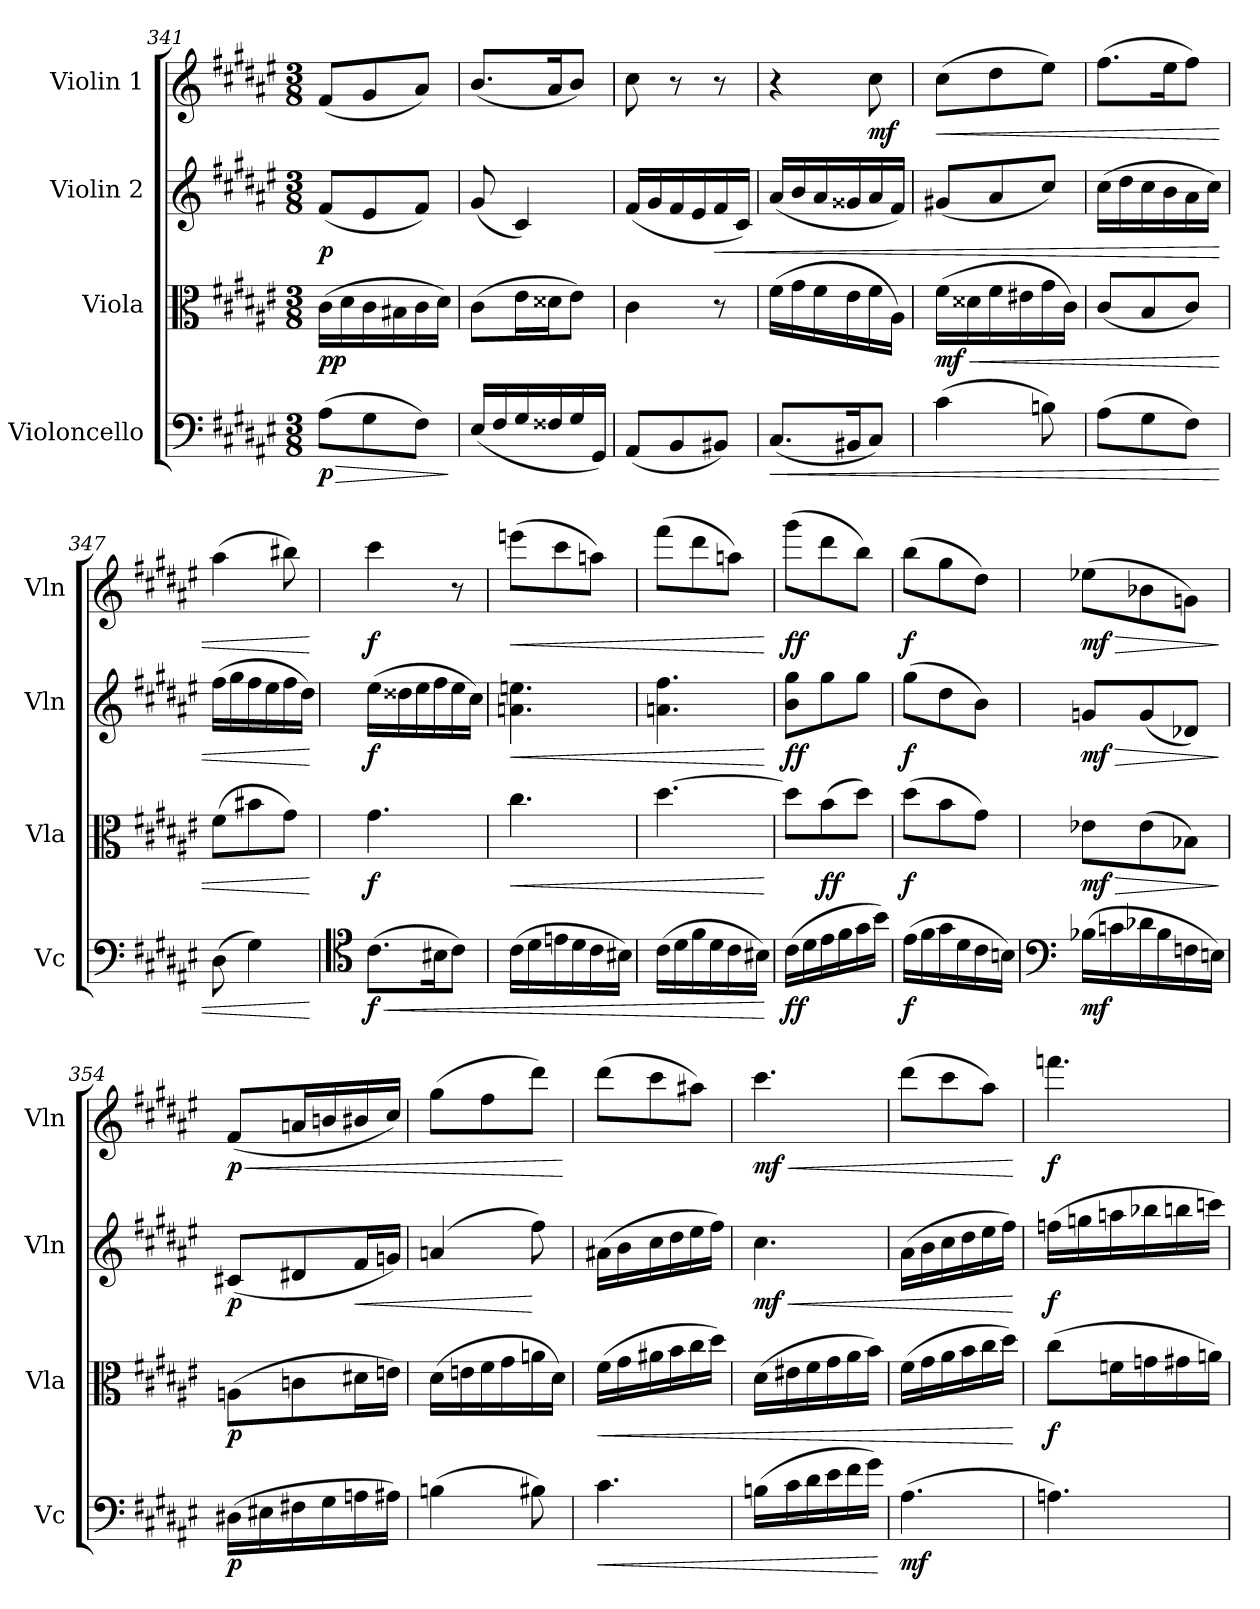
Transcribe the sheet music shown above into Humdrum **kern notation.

**kern	**dynam	**kern	**dynam	**kern	**dynam	**kern	**dynam
*part4	*part4	*part3	*part3	*part2	*part2	*part1	*part1
*staff4	*staff4	*staff3	*staff3	*staff2	*staff2	*staff1	*staff1
*I"Violoncello	*	*I"Viola	*	*I"Violin 2	*	*I"Violin 1	*
*I'Vc	*	*I'Vla	*	*I'Vln	*	*I'Vln	*
*clefF4	*	*clefC3	*	*clefG2	*	*clefG2	*
*k[f#c#g#d#a#e#]	*	*k[f#c#g#d#a#e#]	*	*k[f#c#g#d#a#e#]	*	*k[f#c#g#d#a#e#]	*
*M3/8	*	*M3/8	*	*M3/8	*	*M3/8	*
=341	=341	=341	=341	=341	=341	=341	=341
!	!LO:HP:b	!	!	!	!	!	!
!	!LO:DY:n=1:b	!	!LO:DY:b	!	!LO:DY:b	!	!
(>8A#\L	> p	(>16c#\LL	pp	(<8f#/L	p	(<8f#/L	.
.	.	16d#\	.	.	.	.	.
8G#\	.	16c#\	.	8e#/	.	8g#/	.
.	.	16B#X\	.	.	.	.	.
8F#\J)	.	16c#\	.	8f#/J)	.	8a#/J)	.
.	.	16d#\JJ)	.	.	.	.	.
.	]	.	.	.	.	.	.
=342	=342	=342	=342	=342	=342	=342	=342
(<16E#/LL	.	(>8c#\L	.	(<8g#/	.	(<8.b/L	.
16F#/	.	.	.	.	.	.	.
16G#/	.	16e#\L	.	4c#/)	.	.	.
16F##X/	.	16d##X\J	.	.	.	16a#/K	.
16G#/	.	8e#\J)	.	.	.	8b/J)	.
16GG#/JJ)	.	.	.	.	.	.	.
!!LO:LB:g=z
=343	=343	=343	=343	=343	=343	=343	=343
(<8AA#/L	.	4c#\	.	(<16f#/LL	.	8cc#\	.
.	.	.	.	16g#/	.	.	.
8BB/	.	.	.	16f#/	.	8r	.
.	.	.	.	16e#/	.	.	.
!	!	!	!	!	!LO:HP:b	!	!
8BB#X/J)	.	8r	.	16f#/	<	8r	.
.	.	.	.	16c#/JJ)	.	.	.
=344	=344	=344	=344	=344	=344	=344	=344
!	!LO:HP:b	!	!	!	!	!	!
(<8.C#/L	<	(>16f#\LL	.	(<16a#/LL	.	4r	.
.	.	16g#\	.	16b/	.	.	.
.	.	16f#\	.	16a#/	.	.	.
16BB#X/K	.	16e#\	.	16g##X/	.	.	.
!	!	!	!	!	!	!	!LO:DY:b
8C#/J)	.	16f#\	.	16a#/	.	8cc#\	mf
.	.	16A#\JJ)	.	16f#/JJ)	.	.	.
=345	=345	=345	=345	=345	=345	=345	=345
!	!	!	!LO:HP:b	!	!	!	!LO:HP:b
!	!	!	!LO:DY:n=1:b	!	!	!	!
(>4c#\	.	(>16f#\LL	< mf	(<8g#X/L	.	(>8cc#\L	<
.	.	16d##X\	.	.	.	.	.
.	.	16f#\	.	8a#/	.	8dd#\	.
.	.	16e#X\	.	.	.	.	.
8Bn\)	.	16g#\	.	8cc#/J)	.	8ee#\J)	.
.	.	16c#\JJ)	.	.	.	.	.
=346	=346	=346	=346	=346	=346	=346	=346
(>8A#\L	.	(<8c#/L	.	(>16cc#\LL	.	(>8.ff#\L	.
.	.	.	.	16dd#\	.	.	.
8G#\	.	8B/	.	16cc#\	.	.	.
.	.	.	.	16b\	.	16ee#\K	.
8F#\J)	.	8c#/J)	.	16a#\	.	8ff#\J)	.
.	.	.	.	16cc#\JJ)	.	.	.
=347	=347	=347	=347	=347	=347	=347	=347
(>8D#\	.	(>8f#\L	.	(>16ff#\LL	.	(>4aa#\	.
.	.	.	.	16gg#\	.	.	.
4G#\)	.	8b#X\	.	16ff#\	.	.	.
.	.	.	.	16ee#\	.	.	.
.	.	8g#\J)	.	16ff#\	.	8bb#X\)	.
.	.	.	.	16dd#\JJ)	.	.	.
.	[	.	[	.	[	.	[
=348	=348	=348	=348	=348	=348	=348	=348
*clefC4	*	*	*	*	*	*	*
!	!LO:HP:b	!	!	!	!	!	!
!	!LO:DY:n=1:b	!	!LO:DY:b	!	!LO:DY:b	!	!LO:DY:b
(>8.c#\L	< f	4.g#\	f	(>16ee#\LL	f	4ccc#\	f
.	.	.	.	16dd##X\	.	.	.
.	.	.	.	16ee#\	.	.	.
16B#X\K	.	.	.	16ff#\	.	.	.
8c#\J)	.	.	.	16ee#\	.	8r	.
.	.	.	.	16cc#\JJ)	.	.	.
=349	=349	=349	=349	=349	=349	=349	=349
!	!	!	!LO:HP:b	!	!LO:HP:b	!	!LO:HP:b
(>16c#\LL	.	4.cc#\	<	4.an\ 4.een\	<	(>8eeen\L	<
16d#\	.	.	.	.	.	.	.
16en\	.	.	.	.	.	8ccc#\	.
16d#\	.	.	.	.	.	.	.
16c#\	.	.	.	.	.	8aan\J)	.
16B#X\JJ)	.	.	.	.	.	.	.
=350	=350	=350	=350	=350	=350	=350	=350
(>16c#\LL	.	[4.dd#\	.	4.an\ 4.ff#\	.	(>8fff#\L	.
16d#\	.	.	.	.	.	.	.
16f#\	.	.	.	.	.	8ddd#\	.
16d#\	.	.	.	.	.	.	.
16c#\	.	.	.	.	.	8aan\J)	.
16B#X\JJ)	.	.	.	.	.	.	.
.	[	.	[	.	[	.	[
=351	=351	=351	=351	=351	=351	=351	=351
!	!LO:DY:b	!	!	!	!LO:DY:b	!	!LO:DY:b
(>16c#\LL	ff	8dd#\L]	.	8b\ 8gg#\L	ff	(>8ggg#\L	ff
16d#\	.	.	.	.	.	.	.
!	!	!	!LO:DY:b	!	!	!	!
16e#\	.	(>8b\	ff	8gg#\	.	8ddd#\	.
16f#\	.	.	.	.	.	.	.
16g#\	.	8dd#\J)	.	8gg#\J	.	8bb\J)	.
16b\JJ)	.	.	.	.	.	.	.
!!LO:LB:g=z
=352	=352	=352	=352	=352	=352	=352	=352
!	!LO:DY:b	!	!LO:DY:b	!	!LO:DY:b	!	!LO:DY:b
(>16e#\LL	f	(>8dd#\L	f	(>8gg#\L	f	(>8bb\L	f
16f#\	.	.	.	.	.	.	.
16g#\	.	8b\	.	8dd#\	.	8gg#\	.
16d#\	.	.	.	.	.	.	.
16c#\	.	8g#\J)	.	8b\J)	.	8dd#\J)	.
16Bn\JJ)	.	.	.	.	.	.	.
=353	=353	=353	=353	=353	=353	=353	=353
*clefF4	*	*	*	*	*	*	*
!	!LO:DY:b	!	!LO:HP:b	!	!LO:HP:b	!	!LO:HP:b
!	!	!	!LO:DY:n=1:b	!	!LO:DY:n=1:b	!	!LO:DY:n=1:b
(>16B-X\LL	mf	8e-X\L	> mf	8gn/L	> mf	(>8ee-X\L	> mf
16cn\	.	.	.	.	.	.	.
16d-X\	.	(>8e-\	.	(<8g/	.	8b-X\	.
16B-\	.	.	.	.	.	.	.
16Fn\	.	8B-X\J)	.	8d-X/J)	.	8gn\J)	.
16En\JJ)	.	.	.	.	.	.	.
.	.	.	]	.	]	.	]
=354	=354	=354	=354	=354	=354	=354	=354
!	!LO:DY:b	!	!LO:DY:b	!	!LO:DY:b	!	!LO:HP:b
!	!	!	!	!	!	!	!LO:DY:n=1:b
(>16D#X\LL	p	(>8An\L	p	(<8c#X/L	p	(<8f#/L	< p
16E#X\	.	.	.	.	.	.	.
16F#X\	.	8cn\	.	8d#X/	.	16an/L	.
16G#\	.	.	.	.	.	16bn/	.
!	!	!	!	!	!LO:HP:b	!	!
16An\	.	16d#X\L	.	16f#/L	<	16b#X/	.
16A#X\JJ)	.	16en\JJ)	.	16gn/JJ)	.	16cc#/JJ)	.
=355	=355	=355	=355	=355	=355	=355	=355
(>4Bn\	.	(>16d#\LL	.	(>4an/	.	(>8gg#\L	.
.	.	16en\	.	.	.	.	.
.	.	16f#\	.	.	.	8ff#\	.
.	.	16g#\	.	.	.	.	.
8B#X\)	.	16an\	.	8ff#\)	[	8ddd#\J)	.
.	.	16d#\JJ)	.	.	.	.	.
.	.	.	.	.	.	.	[
=356	=356	=356	=356	=356	=356	=356	=356
!	!LO:HP:b	!	!LO:HP:b	!	!	!	!
4.c#\	<	(>16f#\LL	<	(>16a#X\LL	.	(>8ddd#\L	.
.	.	16g#\	.	16b\	.	.	.
.	.	16a#X\	.	16cc#\	.	8ccc#\	.
.	.	16b\	.	16dd#\	.	.	.
.	.	16cc#\	.	16ee#\	.	8aa#X\J)	.
.	.	16dd#\JJ)	.	16ff#\JJ)	.	.	.
=357	=357	=357	=357	=357	=357	=357	=357
!	!	!	!	!	!LO:HP:b	!	!LO:HP:b
!	!	!	!	!	!LO:DY:n=1:b	!	!LO:DY:n=1:b
(>16Bn\LL	.	(>16d#\LL	.	4.cc#\	< mf	4.ccc#\	< mf
16c#\	.	16e#X\	.	.	.	.	.
16d#\	.	16f#\	.	.	.	.	.
16e#\	.	16g#\	.	.	.	.	.
16f#\	.	16a#\	.	.	.	.	.
16g#\JJ)	.	16b\JJ)	.	.	.	.	.
.	[	.	.	.	.	.	.
=358	=358	=358	=358	=358	=358	=358	=358
!	!LO:DY:b	!	!	!	!	!	!
(>4.A#\	mf	(>16f#\LL	.	(>16a#\LL	.	(>8ddd#\L	.
.	.	16g#\	.	16b\	.	.	.
.	.	16a#\	.	16cc#\	.	8ccc#\	.
.	.	16b\	.	16dd#\	.	.	.
.	.	16cc#\	.	16ee#\	.	8aa#\J)	.
.	.	16dd#\JJ)	.	16ff#\JJ)	.	.	.
.	.	.	[	.	[	.	[
=359	=359	=359	=359	=359	=359	=359	=359
!	!	!	!LO:DY:b	!	!LO:DY:b	!	!LO:DY:b
4.An\)	.	(>8cc#\L	f	(>16ffn\LL	f	4.fffn\	f
.	.	.	.	16ggn\	.	.	.
.	.	16fn\L	.	16aan\	.	.	.
.	.	16gn\	.	16bb-X\	.	.	.
.	.	16g#X\	.	16bbn\	.	.	.
.	.	16an\JJ)	.	16cccn\JJ)	.	.	.
=	=	=	=	=	=	=	=
*-	*-	*-	*-	*-	*-	*-	*-
